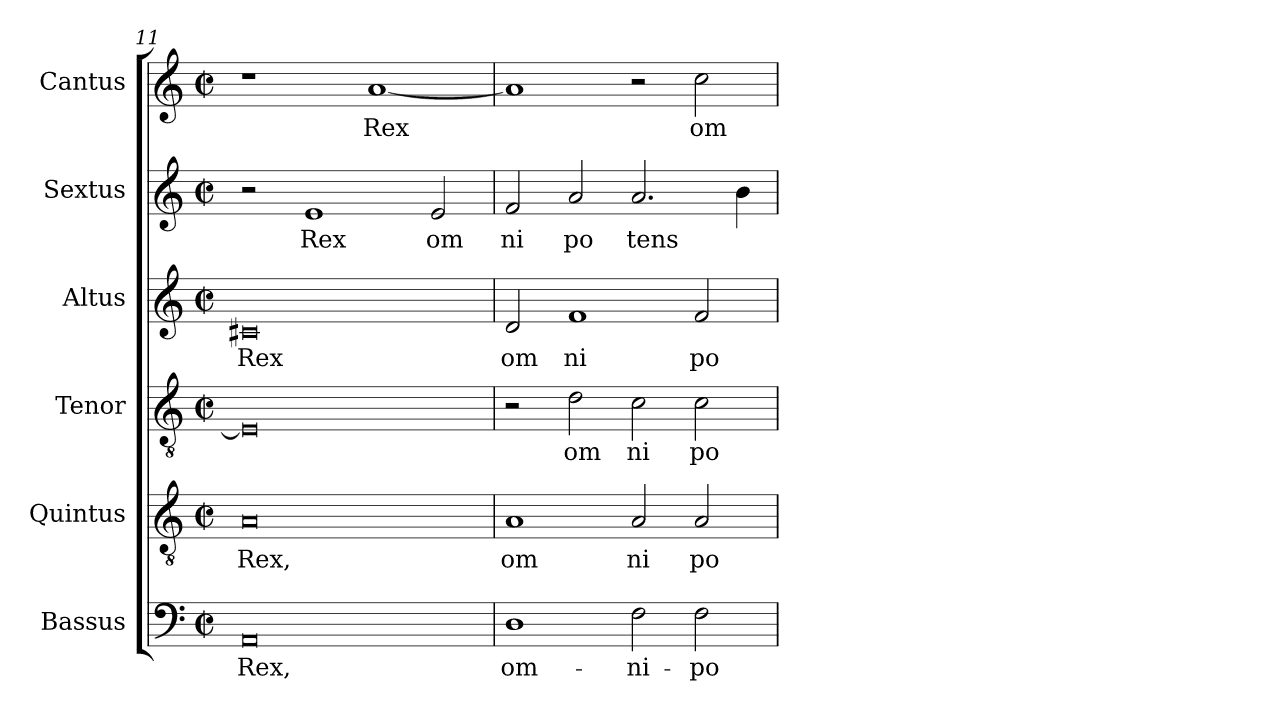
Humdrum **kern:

**kern	**text	**kern	**text	**kern	**text	**kern	**text	**kern	**text	**kern	**text
*part6	*part6	*part5	*part5	*part4	*part4	*part3	*part3	*part2	*part2	*part1	*part1
*staff6	*staff6	*staff5	*staff5	*staff4	*staff4	*staff3	*staff3	*staff2	*staff2	*staff1	*staff1
*I"Bassus	*	*I"Quintus	*	*I"Tenor	*	*I"Altus	*	*I"Sextus	*	*I"Cantus	*
*clefF4	*	*clefGv2	*	*clefGv2	*	*clefG2	*	*clefG2	*	*clefG2	*
*k[]	*	*k[]	*	*k[]	*	*k[]	*	*k[]	*	*k[]	*
*C:	*	*C:	*	*C:	*	*C:	*	*C:	*	*C:	*
*M2/2	*	*M2/2	*	*M2/2	*	*M2/2	*	*M2/2	*	*M2/2	*
*met(c|)	*	*met(c|)	*	*met(c|)	*	*met(c|)	*	*met(c|)	*	*met(c|)	*
=11	=11	=11	=11	=11	=11	=11	=11	=11	=11	=11	=11
!	!LO:LY:b:cj	!	!LO:LY:b:cj	!	!LO:LY:b:cj	!	!LO:LY:b:cj	!	!	!	!
0AA	Rex,	0A	Rex,	0E]	.	0c#X	Rex	2r	.	1r	.
!	!	!	!	!	!	!	!	!	!LO:LY:b:cj	!	!
.	.	.	.	.	.	.	.	1e	Rex	.	.
!	!	!	!	!	!	!	!	!	!	!	!LO:LY:b:cj
.	.	.	.	.	.	.	.	.	.	[<1a	Rex
!	!	!	!	!	!	!	!	!	!LO:LY:b:cj	!	!
.	.	.	.	.	.	.	.	2e/	om	.	.
=12	=12	=12	=12	=12	=12	=12	=12	=12	=12	=12	=12
!	!LO:LY:b:cj	!	!LO:LY:b:cj	!	!	!	!LO:LY:b:cj	!	!LO:LY:b:cj	!	!LO:LY:b:cj
1D	om-	1A	om	2r	.	2d/	om	2f/	ni	1a]	.
!	!	!	!	!	!LO:LY:b:cj	!	!LO:LY:b:cj	!	!LO:LY:b:cj	!	!
.	.	.	.	2d\	om	1f	ni	2a/	po	.	.
!	!LO:LY:b:cj	!	!LO:LY:b:cj	!	!LO:LY:b:cj	!	!	!	!LO:LY:b:cj	!	!
2F\	-ni-	2A/	ni	2c\	ni	.	.	2.a/	tens	2r	.
!	!LO:LY:b:cj	!	!LO:LY:b:cj	!	!LO:LY:b:cj	!	!LO:LY:b:cj	!	!	!	!LO:LY:b:cj
2F\	-po-	2A/	po	2c\	po	2f/	po	.	.	2cc\	om-
!	!	!	!	!	!	!	!	!	!LO:LY:b:cj	!	!
.	.	.	.	.	.	.	.	4b\	.	.	.
=	=	=	=	=	=	=	=	=	=	=	=
*-	*-	*-	*-	*-	*-	*-	*-	*-	*-	*-	*-
